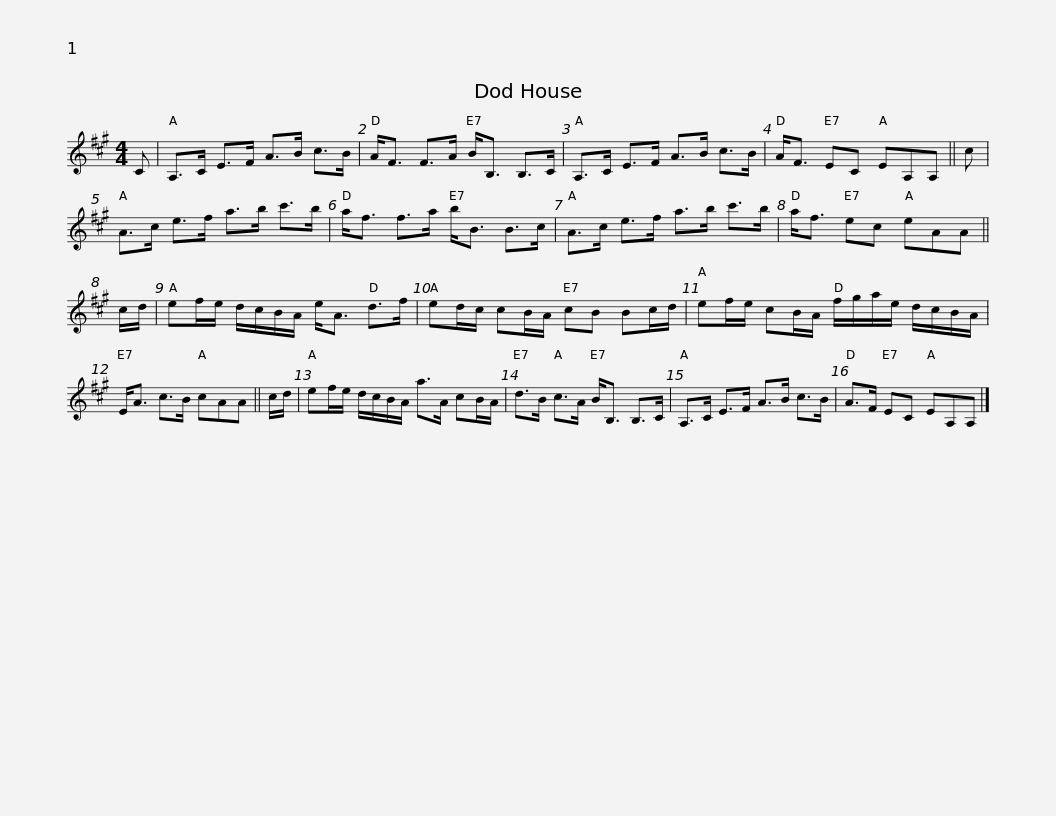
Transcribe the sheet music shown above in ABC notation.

X:1
L:1/8
M:4/4
I:linebreak $
K:A
V:1 treble
V:1
 C | A,>C E>F A>B c>B | A<F F>A B<B, B,>C | A,>C E>F A>B c>B | A<F EC EA,A, || %5
 c |$ A>c e>f a>b c'>b | a<f f>a b<B B>c | A>c e>f a>b c'>b | a<f ec eAA || %10
 c/d/ |$ ef/e/ d/c/B/A/ e<A d>f | ed/c/ cB/A/ cB Bc/d/ | ef/e/ cB/A/ f/g/a/e/ d/c/B/A/ | E<A c>B cAA ||$ %15
 c/d/ | ef/e/ d/c/B/A/ a>A cB/A/ | d>B c>A B<B, B,>C | A,>C E>F A>B c>B | A>F EC EA,A, |] %20
